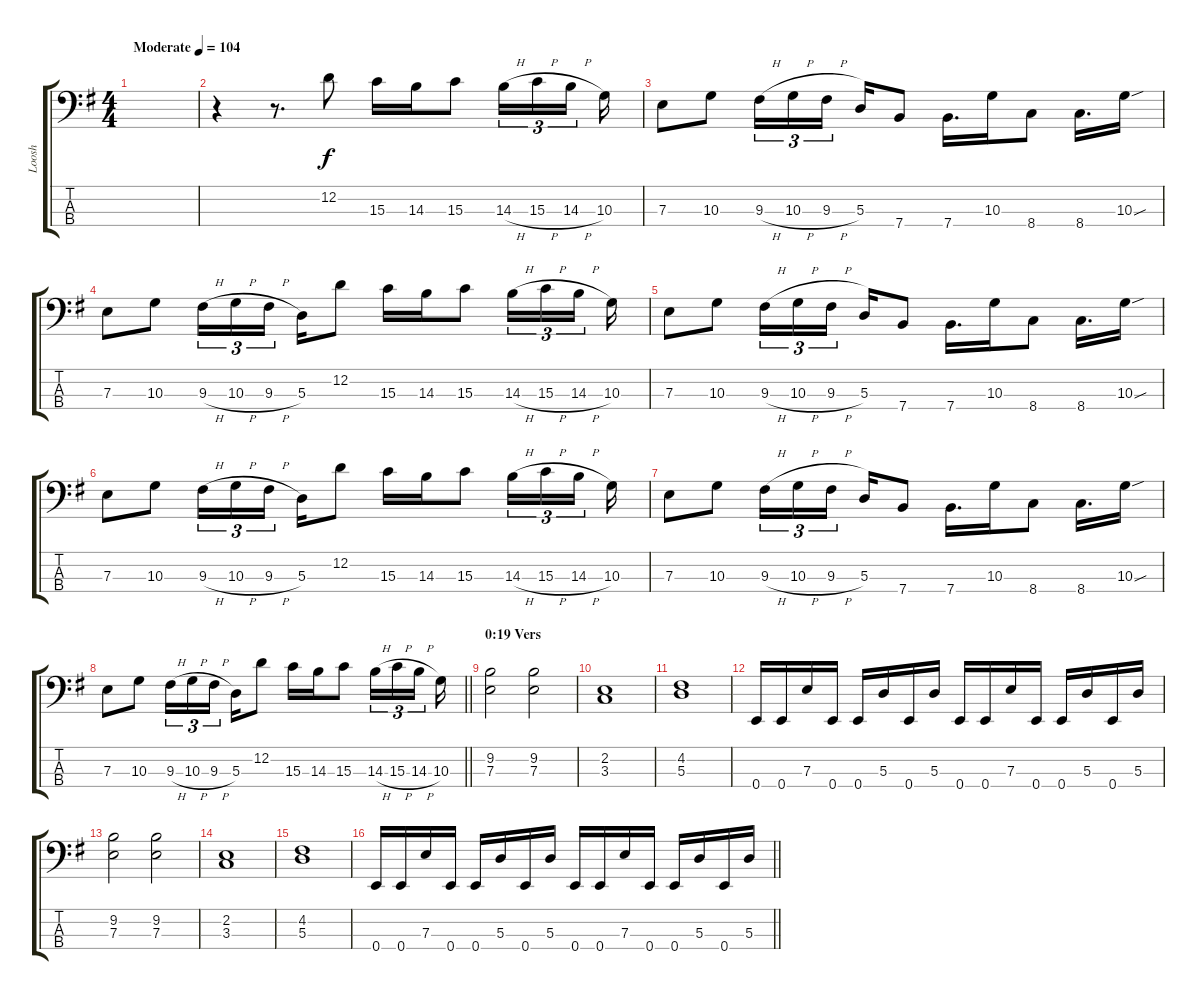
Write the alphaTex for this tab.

\track ("Loosh" "Loosh") {instrument electricbassfinger}
\staff {score tabs}
\tuning (G2 D2 A1 E1) {hide}
\ts (4 4)
\tempo (104 "Moderate")
\clef f4
\ks g
|
r.4 r.8{d} 12.2.8 15.3.16 14.3.16 15.3.8 14.3{h}.16{tu (3 2)} 15.3{h}.16{tu (3 2)} 14.3{h}.16{tu (3 2) beam splitsecondary} 10.3.16 |
7.3.8 10.3.8 9.3{h}.16{tu (3 2)} 10.3{h}.16{tu (3 2)} 9.3{h}.16{tu (3 2) beam splitsecondary} 5.3.16 7.4.8 7.4.16{d} 10.3.16 8.4.8 8.4.16{d} 10.3{sou}.16 |
7.3.8 10.3.8 9.3{h}.16{tu (3 2)} 10.3{h}.16{tu (3 2)} 9.3{h}.16{tu (3 2) beam splitsecondary} 5.3.16 12.2.8 15.3.16 14.3.16 15.3.8 14.3{h}.16{tu (3 2)} 15.3{h}.16{tu (3 2)} 14.3{h}.16{tu (3 2) beam splitsecondary} 10.3.16 |
7.3.8 10.3.8 9.3{h}.16{tu (3 2)} 10.3{h}.16{tu (3 2)} 9.3{h}.16{tu (3 2) beam splitsecondary} 5.3.16 7.4.8 7.4.16{d} 10.3.16 8.4.8 8.4.16{d} 10.3{sou}.16 |
7.3.8 10.3.8 9.3{h}.16{tu (3 2)} 10.3{h}.16{tu (3 2)} 9.3{h}.16{tu (3 2) beam splitsecondary} 5.3.16 12.2.8 15.3.16 14.3.16 15.3.8 14.3{h}.16{tu (3 2)} 15.3{h}.16{tu (3 2)} 14.3{h}.16{tu (3 2) beam splitsecondary} 10.3.16 |
7.3.8 10.3.8 9.3{h}.16{tu (3 2)} 10.3{h}.16{tu (3 2)} 9.3{h}.16{tu (3 2) beam splitsecondary} 5.3.16 7.4.8 7.4.16{d} 10.3.16 8.4.8 8.4.16{d} 10.3{sou}.16 |
\barLineRight lightlight
7.3.8 10.3.8 9.3{h}.16{tu (3 2)} 10.3{h}.16{tu (3 2)} 9.3{h}.16{tu (3 2) beam splitsecondary} 5.3.16 12.2.8 15.3.16 14.3.16 15.3.8 14.3{h}.16{tu (3 2)} 15.3{h}.16{tu (3 2)} 14.3{h}.16{tu (3 2) beam splitsecondary} 10.3.16 |
\section ("" "0:19 Vers")
(9.2 7.3).2 (9.2 7.3).2 |
(2.2 3.3).1 |
(4.2 5.3).1 |
0.4.16 0.4.16 7.3.16 0.4.16 0.4.16 5.3.16 0.4.16 5.3.16 0.4.16 0.4.16 7.3.16 0.4.16 0.4.16 5.3.16 0.4.16 5.3.16 |
(9.2 7.3).2 (9.2 7.3).2 |
(2.2 3.3).1 |
(4.2 5.3).1 |
\barLineRight lightlight
0.4.16 0.4.16 7.3.16 0.4.16 0.4.16 5.3.16 0.4.16 5.3.16 0.4.16 0.4.16 7.3.16 0.4.16 0.4.16 5.3.16 0.4.16 5.3.16
